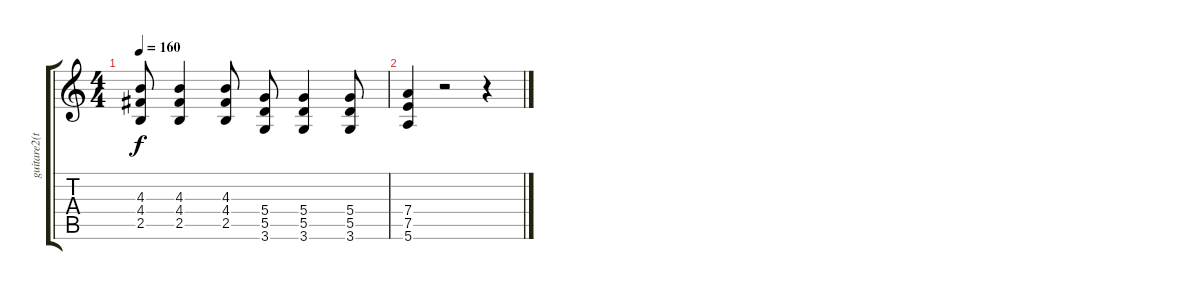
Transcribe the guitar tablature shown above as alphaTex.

\track ("guitare2(the cretin)" "guitare2(t") {instrument overdrivenguitar}
\staff {score tabs}
\tuning (E4 B3 G3 D3 A2 E2) {hide}
\ts (4 4)
\tempo 160
\clef g2
\ks c
(4.3 4.4 2.5).8{dy f} (4.3 4.4 2.5).4 (4.3 4.4 2.5).8 (5.4 5.5 3.6).8 (5.4 5.5 3.6).4 (5.4 5.5 3.6).8 |
(7.4 7.5 5.6).4 r.2 r.4
